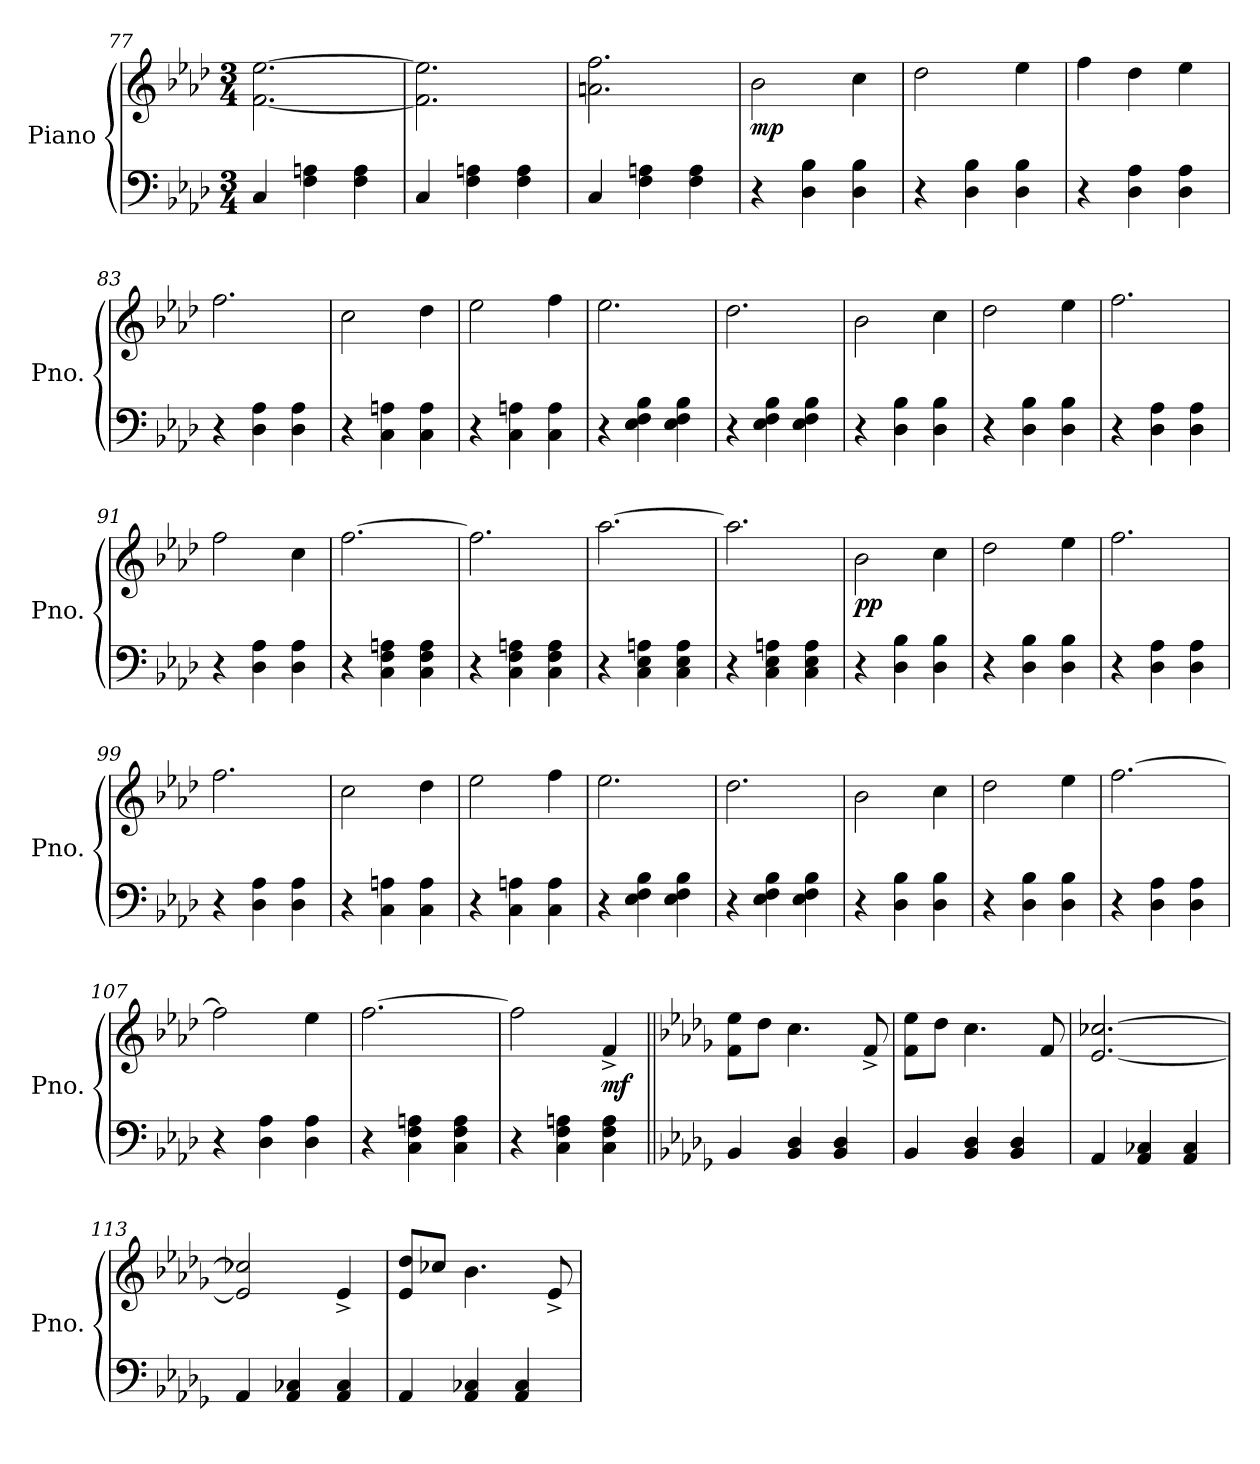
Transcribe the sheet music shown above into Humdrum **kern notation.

**kern	**kern	**dynam
*part1	*part1	*part1
*staff2	*staff1	*staff1/2
*I"Piano	*	*
*I'Pno.	*	*
*clefF4	*clefG2	*
*k[b-e-a-d-]	*k[b-e-a-d-]	*
*M3/4	*M3/4	*
=77	=77	=77
4C	[2.f [2.ee-	.
4F 4An	.	.
4F 4A	.	.
=78	=78	=78
4C	2.f] 2.ee-]	.
4F 4An	.	.
4F 4A	.	.
=79	=79	=79
4C	2.an 2.ff	.
4F 4An	.	.
4F 4A	.	.
=80	=80	=80
*	*MM140	*
!	!	!LO:DY:b
4r	2b-	mp
4D- 4B-	.	.
4D- 4B-	4cc	.
=81	=81	=81
4r	2dd-	.
4D- 4B-	.	.
4D- 4B-	4ee-	.
=82	=82	=82
4r	4ff	.
4D- 4A-	4dd-	.
4D- 4A-	4ee-	.
=83	=83	=83
4r	2.ff	.
4D- 4A-	.	.
4D- 4A-	.	.
=84	=84	=84
4r	2cc	.
4C 4An	.	.
4C 4A	4dd-	.
=85	=85	=85
4r	2ee-	.
4C 4An	.	.
4C 4A	4ff	.
=86	=86	=86
4r	2.ee-	.
4E- 4F 4B-	.	.
4E- 4F 4B-	.	.
=87	=87	=87
4r	2.dd-	.
4E- 4F 4B-	.	.
4E- 4F 4B-	.	.
=88	=88	=88
4r	2b-	.
4D- 4B-	.	.
4D- 4B-	4cc	.
=89	=89	=89
4r	2dd-	.
4D- 4B-	.	.
4D- 4B-	4ee-	.
=90	=90	=90
4r	2.ff	.
4D- 4A-	.	.
4D- 4A-	.	.
=91	=91	=91
4r	2ff	.
4D- 4A-	.	.
4D- 4A-	4cc	.
=92	=92	=92
4r	[2.ff	.
4C 4An 4F	.	.
4C 4A 4F	.	.
=93	=93	=93
4r	2.ff]	.
4C 4An 4F	.	.
4C 4A 4F	.	.
=94	=94	=94
4r	[2.aa-	.
4C 4An 4E-	.	.
4C 4A 4E-	.	.
=95	=95	=95
4r	2.aa-]	.
4C 4An 4E-	.	.
4C 4A 4E-	.	.
=96	=96	=96
!	!	!LO:DY:b
4r	2b-	pp
4B- 4D-	.	.
4B- 4D-	4cc	.
=97	=97	=97
4r	2dd-	.
4B- 4D-	.	.
4B- 4D-	4ee-	.
=98	=98	=98
4r	2.ff	.
4D- 4A-	.	.
4D- 4A-	.	.
=99	=99	=99
4r	2.ff	.
4D- 4A-	.	.
4D- 4A-	.	.
=100	=100	=100
4r	2cc	.
4An 4C	.	.
4A 4C	4dd-	.
=101	=101	=101
4r	2ee-	.
4An 4C	.	.
4A 4C	4ff	.
=102	=102	=102
4r	2.ee-	.
4B- 4F 4E-	.	.
4B- 4F 4E-	.	.
=103	=103	=103
4r	2.dd-	.
4B- 4F 4E-	.	.
4B- 4F 4E-	.	.
=104	=104	=104
4r	2b-	.
4B- 4D-	.	.
4B- 4D-	4cc	.
=105	=105	=105
4r	2dd-	.
4B- 4D-	.	.
4B- 4D-	4ee-	.
=106	=106	=106
4r	[2.ff	.
4D- 4A-	.	.
4D- 4A-	.	.
=107	=107	=107
4r	2ff]	.
4D- 4A-	.	.
4D- 4A-	4ee-	.
=108	=108	=108
4r	[2.ff	.
4An 4F 4C	.	.
4A 4F 4C	.	.
=109	=109	=109
4r	2ff]	.
4An 4F 4C	.	.
!	!	!LO:DY:b
4A 4F 4C	4f^	mf
=110||	=110||	=110||
*k[b-e-a-d-g-]	*k[b-e-a-d-g-]	*
4BB-	8f 8ee-L	.
.	8dd-J	.
4BB- 4D-	4.cc	.
4BB- 4D-	.	.
.	8f^	.
=111	=111	=111
4BB-	8f 8ee-L	.
.	8dd-J	.
4BB- 4D-	4.cc	.
4BB- 4D-	.	.
.	8f	.
=112	=112	=112
4AA-	[2.cc-X [2.e-	.
4C-X 4AA-	.	.
4C- 4AA-	.	.
=113	=113	=113
4AA-	2cc-X] 2e-]	.
4C-X 4AA-	.	.
4C- 4AA-	4e-^	.
=114	=114	=114
4AA-	8e- 8dd-L	.
.	8cc-XJ	.
4C-X 4AA-	4.b-	.
4C- 4AA-	.	.
.	8e-^	.
=	=	=
*-	*-	*-
